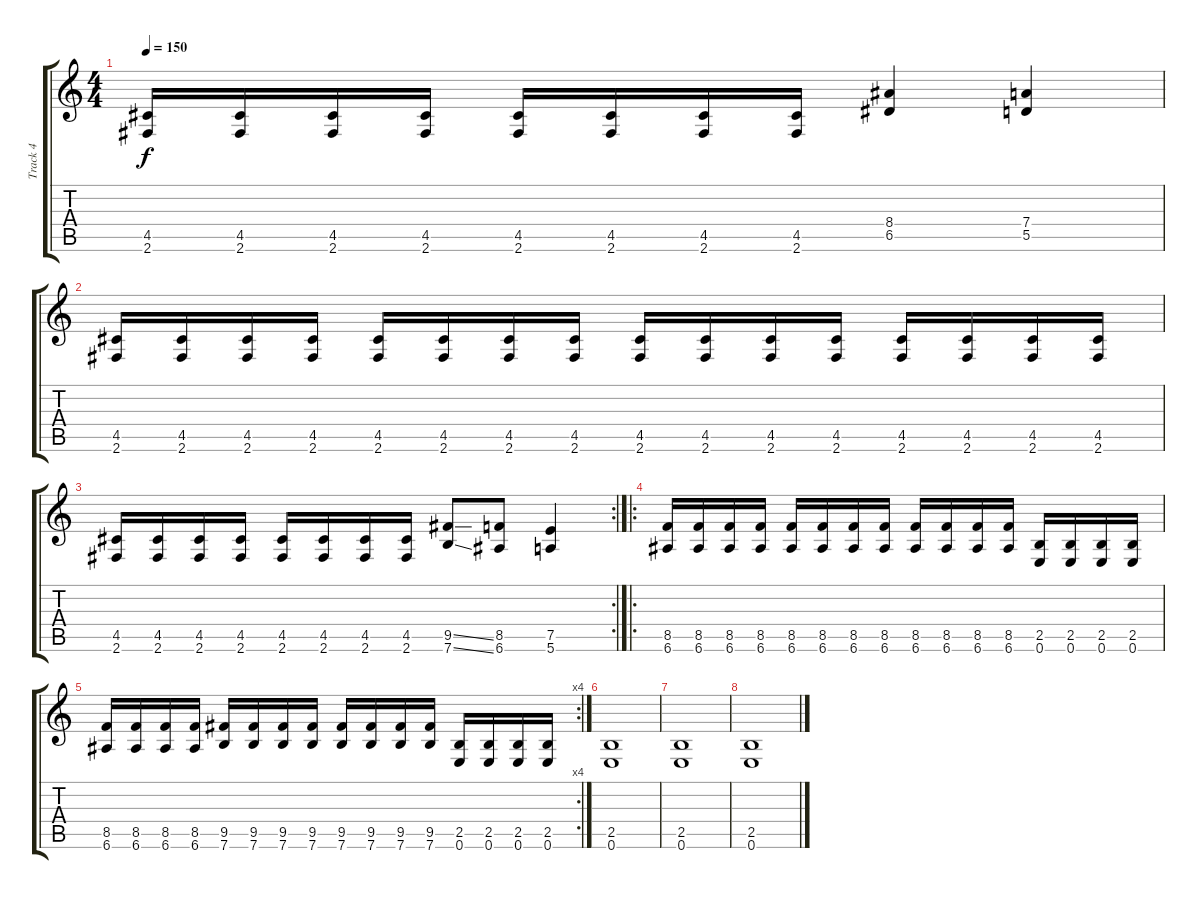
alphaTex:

\track ("Track 4" "Track 4") {instrument distortionguitar}
\staff {score tabs}
\tuning (E4 B3 G3 D3 A2 E2) {hide}
\ts (4 4)
\tempo 150
\clef g2
\ks c
(4.5 2.6).16{dy f} (4.5 2.6).16 (4.5 2.6).16 (4.5 2.6).16 (4.5 2.6).16 (4.5 2.6).16 (4.5 2.6).16 (4.5 2.6).16 (8.4 6.5).4 (7.4 5.5).4 |
(4.5 2.6).16 (4.5 2.6).16 (4.5 2.6).16 (4.5 2.6).16 (4.5 2.6).16 (4.5 2.6).16 (4.5 2.6).16 (4.5 2.6).16 (4.5 2.6).16 (4.5 2.6).16 (4.5 2.6).16 (4.5 2.6).16 (4.5 2.6).16 (4.5 2.6).16 (4.5 2.6).16 (4.5 2.6).16 |
\rc 2
(4.5 2.6).16 (4.5 2.6).16 (4.5 2.6).16 (4.5 2.6).16 (4.5 2.6).16 (4.5 2.6).16 (4.5 2.6).16 (4.5 2.6).16 (9.5{ss} 7.6{ss}).8 (8.5 6.6).8 (7.5 5.6).4 |
\ro
(8.5 6.6).16 (8.5 6.6).16 (8.5 6.6).16 (8.5 6.6).16 (8.5 6.6).16 (8.5 6.6).16 (8.5 6.6).16 (8.5 6.6).16 (8.5 6.6).16 (8.5 6.6).16 (8.5 6.6).16 (8.5 6.6).16 (2.5 0.6).16 (2.5 0.6).16 (2.5 0.6).16 (2.5 0.6).16 |
\rc 4
(8.5 6.6).16 (8.5 6.6).16 (8.5 6.6).16 (8.5 6.6).16 (9.5 7.6).16 (9.5 7.6).16 (9.5 7.6).16 (9.5 7.6).16 (9.5 7.6).16 (9.5 7.6).16 (9.5 7.6).16 (9.5 7.6).16 (2.5 0.6).16 (2.5 0.6).16 (2.5 0.6).16 (2.5 0.6).16 |
(2.5 0.6).1 |
(2.5 0.6).1 |
(2.5 0.6).1
